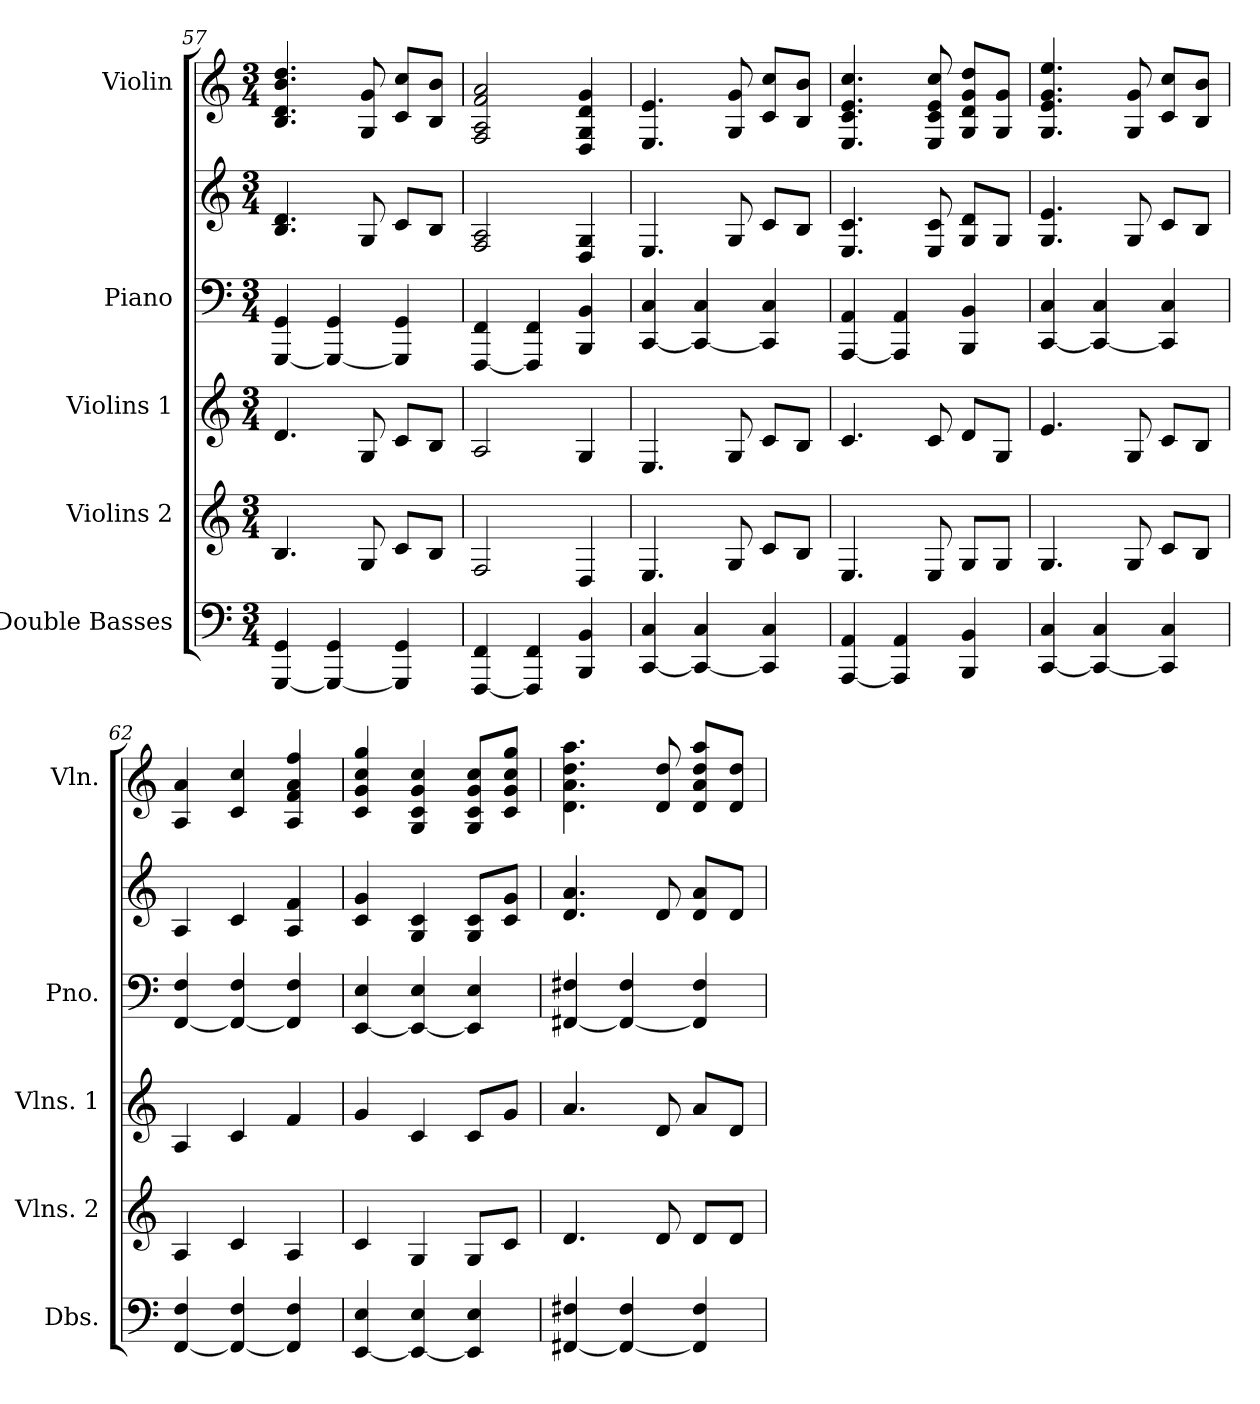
**kern	**kern	**kern	**kern	**kern	**kern
*part5	*part4	*part3	*part2	*part2	*part1
*staff6	*staff5	*staff4	*staff3	*staff2	*staff1
*I"Double Basses	*I"Violins 2	*I"Violins 1	*I"Piano	*	*I"Violin
*I'Dbs.	*I'Vlns. 2	*I'Vlns. 1	*I'Pno.	*	*I'Vln.
*clefF4	*clefG2	*clefG2	*clefF4	*clefG2	*clefG2
*k[]	*k[]	*k[]	*k[]	*k[]	*k[]
*C:	*C:	*C:	*C:	*C:	*C:
*M3/4	*M3/4	*M3/4	*M3/4	*M3/4	*M3/4
=57	=57	=57	=57	=57	=57
[4GGG/ 4GG/	4.B/	4.d/	[4GGG/ 4GG/	4.B/ 4.d/	4.B/ 4.d/ 4.b/ 4.dd/
4GGG/_ 4GG/	.	.	4GGG/_ 4GG/	.	.
.	8G/	8G/	.	8G/	8G/ 8g/
4GGG/] 4GG/	8c/L	8c/L	4GGG/] 4GG/	8c/L	8c/ 8cc/L
.	8B/J	8B/J	.	8B/J	8B/ 8b/J
=58	=58	=58	=58	=58	=58
[4FFF/ 4FF/	2F/	2A/	[4FFF/ 4FF/	2F/ 2A/	2F/ 2A/ 2f/ 2a/
4FFF/] 4FF/	.	.	4FFF/] 4FF/	.	.
4BBB/ 4BB/	4D/	4G/	4BBB/ 4BB/	4D/ 4G/	4D/ 4G/ 4d/ 4g/
=59	=59	=59	=59	=59	=59
[4CC/ 4C/	4.E/	4.E/	[4CC/ 4C/	4.E/	4.E/ 4.e/
4CC/_ 4C/	.	.	4CC/_ 4C/	.	.
.	8G/	8G/	.	8G/	8G/ 8g/
4CC/] 4C/	8c/L	8c/L	4CC/] 4C/	8c/L	8c/ 8cc/L
.	8B/J	8B/J	.	8B/J	8B/ 8b/J
=60	=60	=60	=60	=60	=60
[4AAA/ 4AA/	4.E/	4.c/	[4AAA/ 4AA/	4.E/ 4.c/	4.E/ 4.c/ 4.e/ 4.cc/
4AAA/] 4AA/	.	.	4AAA/] 4AA/	.	.
.	8E/	8c/	.	8E/ 8c/	8E/ 8c/ 8e/ 8cc/
4BBB/ 4BB/	8G/L	8d/L	4BBB/ 4BB/	8G/ 8d/L	8G/ 8d/ 8g/ 8dd/L
.	8G/J	8G/J	.	8G/J	8G/ 8g/J
=61	=61	=61	=61	=61	=61
[4CC/ 4C/	4.G/	4.e/	[4CC/ 4C/	4.G/ 4.e/	4.G/ 4.e/ 4.g/ 4.ee/
4CC/_ 4C/	.	.	4CC/_ 4C/	.	.
.	8G/	8G/	.	8G/	8G/ 8g/
4CC/] 4C/	8c/L	8c/L	4CC/] 4C/	8c/L	8c/ 8cc/L
.	8B/J	8B/J	.	8B/J	8B/ 8b/J
=62	=62	=62	=62	=62	=62
[4FF/ 4F/	4A/	4A/	[4FF/ 4F/	4A/	4A/ 4a/
4FF/_ 4F/	4c/	4c/	4FF/_ 4F/	4c/	4c/ 4cc/
4FF/] 4F/	4A/	4f/	4FF/] 4F/	4A/ 4f/	4A/ 4f/ 4a/ 4ff/
=63	=63	=63	=63	=63	=63
[4EE/ 4E/	4c/	4g/	[4EE/ 4E/	4c/ 4g/	4c/ 4g/ 4cc/ 4gg/
4EE/_ 4E/	4G/	4c/	4EE/_ 4E/	4G/ 4c/	4G/ 4c/ 4g/ 4cc/
4EE/] 4E/	8G/L	8c/L	4EE/] 4E/	8G/ 8c/L	8G/ 8c/ 8g/ 8cc/L
.	8c/J	8g/J	.	8c/ 8g/J	8c/ 8g/ 8cc/ 8gg/J
!!LO:PB:g=z
=64	=64	=64	=64	=64	=64
[4FF#X/ 4F#X/	4.d/	4.a/	[4FF#X/ 4F#X/	4.d/ 4.a/	4.d\ 4.a\ 4.dd\ 4.aa\
4FF#/_ 4F#/	.	.	4FF#/_ 4F#/	.	.
.	8d/	8d/	.	8d/	8d/ 8dd/
4FF#/] 4F#/	8d/L	8a/L	4FF#/] 4F#/	8d/ 8a/L	8d/ 8a/ 8dd/ 8aa/L
.	8d/J	8d/J	.	8d/J	8d/ 8dd/J
=	=	=	=	=	=
*-	*-	*-	*-	*-	*-
